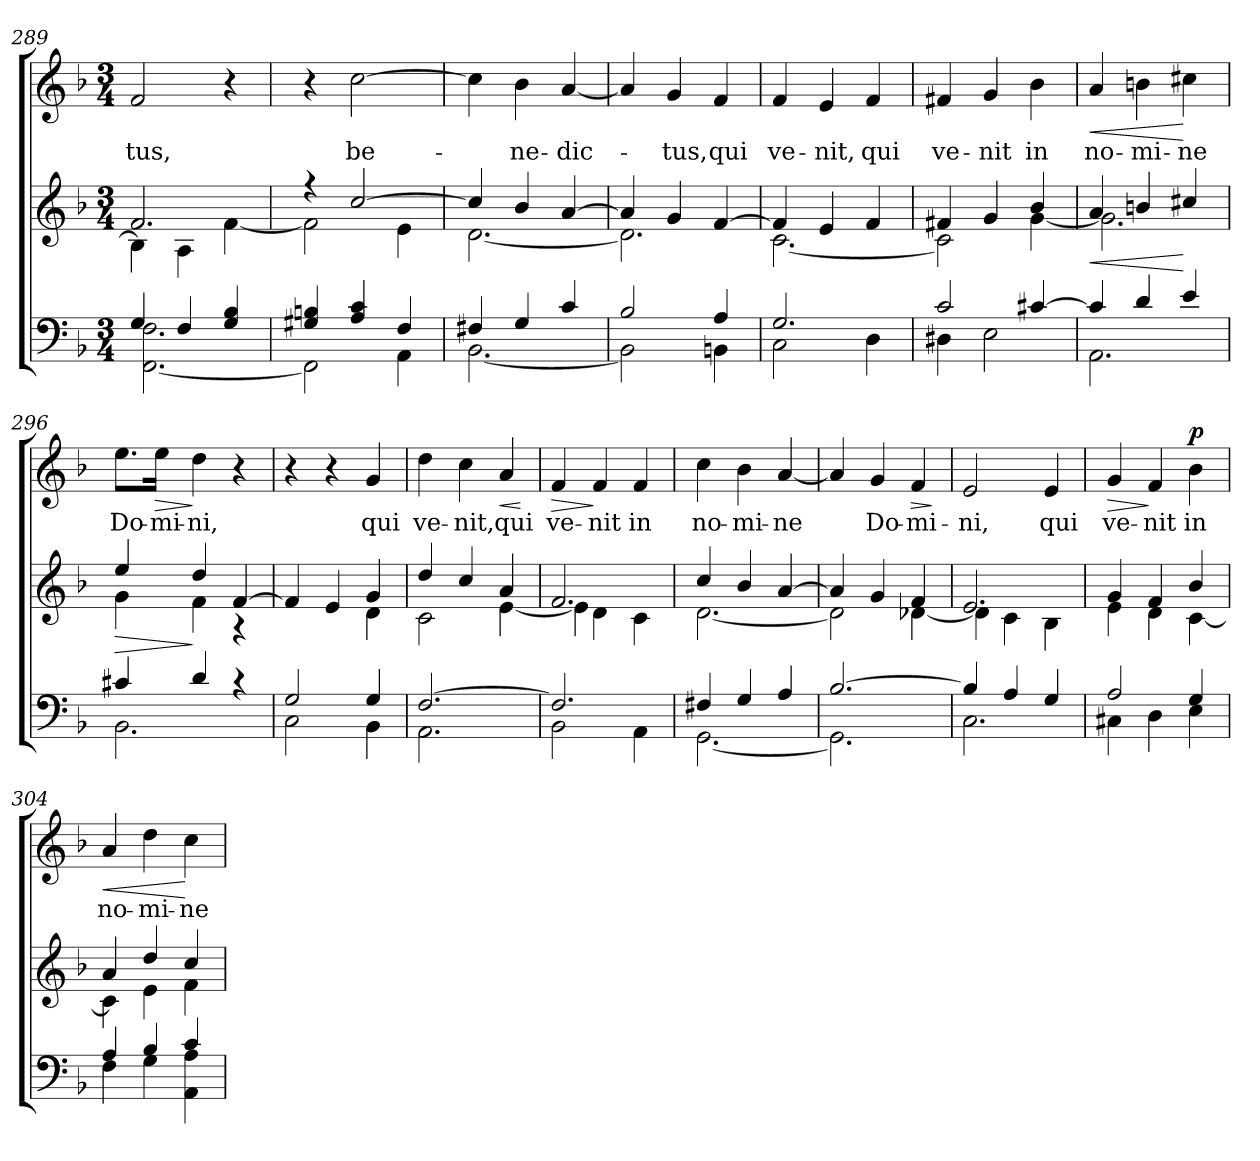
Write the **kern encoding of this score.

**kern	**kern	**dynam	**kern	**text	**dynam
*part2	*part2	*part2	*part1	*part1	*part1
*staff3	*staff2	*staff2/3	*staff1	*staff1	*staff1
*clefF4	*clefG2	*	*clefG2	*	*
*k[b-]	*k[b-]	*	*k[b-]	*	*
*F:	*F:	*	*F:	*	*
*M3/4	*M3/4	*	*M3/4	*	*
=289	=289	=289	=289	=289	=289
*^	*^	*	*	*	*
!	!	!	!	!	!	!LO:LY:b	!
4G/	[<2.FF\ 2.F\	2.f/	4B-\]	.	2f/	-tus,	.
4F/	.	.	4A\	.	.	.	.
4G/ 4B-/	.	.	[<4f\	.	4r	.	.
=290	=290	=290	=290	=290	=290	=290	=290
4G#X/ 4Bn/	2FF\]	4ree	2f\]	.	4r	.	.
!	!	!	!	!	!	!LO:LY:b	!
4A/ 4c/	.	[>2cc/	.	.	[2cc\	be-	.
4F/	4AA\	.	4e\	.	.	.	.
=291	=291	=291	=291	=291	=291	=291	=291
4F#X/	[<2.BB-\	4cc/]	[<2.d\	.	4cc\]	.	.
!	!	!	!	!	!	!LO:LY:b	!
4G/	.	4b-/	.	.	4b-\	-ne-	.
!	!	!	!	!	!	!LO:LY:b	!
4c/	.	[>4a/	.	.	[4a/	-dic-	.
=292	=292	=292	=292	=292	=292	=292	=292
2B-/	2BB-\]	4a/]	2.d\]	.	4a/]	.	.
!	!	!	!	!	!	!LO:LY:b	!
.	.	4g/	.	.	4g/	-tus,	.
!	!	!	!	!	!	!LO:LY:b	!
4A/	4BBn\	[>4f/	.	.	4f/	qui	.
=293	=293	=293	=293	=293	=293	=293	=293
!	!	!	!	!	!	!LO:LY:b	!
2.G/	2C\	4f/]	[<2.c\	.	4f/	ve-	.
!	!	!	!	!	!	!LO:LY:b	!
.	.	4e/	.	.	4e/	-nit,	.
!	!	!	!	!	!	!LO:LY:b	!
.	4D\	4f/	.	.	4f/	qui	.
!!LO:PB:g=z
=294	=294	=294	=294	=294	=294	=294	=294
!	!	!	!	!	!	!LO:LY:b	!
2c/	4D#X\	4f#X/	2c\]	.	4f#X/	ve-	.
!	!	!	!	!	!	!LO:LY:b	!
.	2E\	4g/	.	.	4g/	-nit	.
!	!	!	!	!	!	!LO:LY:b	!
[>4c#X/	.	4b-/	[<4g\	.	4b-\	in	.
=295	=295	=295	=295	=295	=295	=295	=295
!	!	!	!	!LO:HP:b	!	!LO:LY:b	!LO:HP:b
4c#/]	2.AA\	4a/	2.g\]	<	4a/	no-	<
!	!	!	!	!	!	!LO:LY:b	!
4d/	.	4bn/	.	.	4bn\	-mi-	.
!	!	!	!	!	!	!LO:LY:b	!
4e/	.	4cc#X/	.	[	4cc#X\	-ne	[
=296	=296	=296	=296	=296	=296	=296	=296
!	!	!	!	!LO:HP:b	!	!LO:LY:b	!
4c#X/	2.BB-\	4ee/	4g\	>	8.ee\L	Do-	.
!	!	!	!	!	!	!LO:LY:b	!LO:HP:b
.	.	.	.	.	16ee\Jk	-mi-	>
!	!	!	!	!	!	!LO:LY:b	!
4d/	.	4dd/	4f\	]	4dd\	-ni,	]
4rc	.	[>4f/	4rA	.	4r	.	.
=297	=297	=297	=297	=297	=297	=297	=297
2G/	2C\	4f/]	2ryy	.	4r	.	.
.	.	4e/	.	.	4r	.	.
!	!	!	!	!	!	!LO:LY:b	!
4G/	4BB-\	4g/	4d\	.	4g/	qui	.
=298	=298	=298	=298	=298	=298	=298	=298
!	!	!	!	!	!	!LO:LY:b	!
[>2.F/	2.AA\	4dd/	2c\	.	4dd\	ve-	.
!	!	!	!	!	!	!LO:LY:b	!
.	.	4cc/	.	.	4cc\	-nit,	.
!	!	!	!	!	!	!LO:LY:b	!LO:HP:b
.	.	4a/	[<4e\	.	4a/	qui	<
*v	*v	*	*	*	*	*	*
*	*v	*v	*	*	*	*
.	.	.	.	.	[
=299	=299	=299	=299	=299	=299
*^	*^	*	*	*	*
!	!	!	!	!	!	!LO:LY:b	!LO:HP:b
2.F/]	2BB-\	2.f/	4e\]	.	4f/	ve-	>
!	!	!	!	!	!	!LO:LY:b	!
.	.	.	4d\	.	4f/	-nit	]
!	!	!	!	!	!	!LO:LY:b	!
.	4AA\	.	4c\	.	4f/	in	.
=300	=300	=300	=300	=300	=300	=300	=300
!	!	!	!	!	!	!LO:LY:b	!
4F#X/	[<2.GG\	4cc/	[<2.d\	.	4cc\	no-	.
!	!	!	!	!	!	!LO:LY:b	!
4G/	.	4b-/	.	.	4b-\	-mi-	.
!	!	!	!	!	!	!LO:LY:b	!
4A/	.	[>4a/	.	.	[4a/	-ne	.
!!LO:LB:g=z
=301	=301	=301	=301	=301	=301	=301	=301
[>2.B-/	2.GG\]	4a/]	2d\]	.	4a/]	.	.
!	!	!	!	!	!	!LO:LY:b	!
.	.	4g/	.	.	4g/	Do-	.
!	!	!	!	!	!	!LO:LY:b	!LO:HP:b
.	.	4f/	[<4d-X\	.	4f/	-mi-	>
*v	*v	*	*	*	*	*	*
*	*v	*v	*	*	*	*
.	.	.	.	.	]
=302	=302	=302	=302	=302	=302
*^	*^	*	*	*	*
!	!	!	!	!	!	!LO:LY:b	!
4B-/]	2.C\	2.e/	4d-\]	.	2e/	-ni,	.
4A/	.	.	4c\	.	.	.	.
!	!	!	!	!	!	!LO:LY:b	!
4G/	.	.	4B-\	.	4e/	qui	.
=303	=303	=303	=303	=303	=303	=303	=303
!	!	!	!	!	!	!LO:LY:b	!LO:HP:b
2A/	4C#X\	4g/	4e\	.	4g/	ve-	>
!	!	!	!	!	!	!LO:LY:b	!
.	4D\	4f/	4d\	.	4f/	-nit	]
!	!	!	!	!	!	!LO:LY:b	!LO:DY:a
4G/	4E\	4b-/	[<4c\	.	4b-\	in	p
=304	=304	=304	=304	=304	=304	=304	=304
!	!	!	!	!	!	!LO:LY:b	!LO:HP:b
4A/	4F\	4a/	4c\]	.	4a/	no-	<
!	!	!	!	!	!	!LO:LY:b	!
4B-/	4G\	4dd/	4e\	.	4dd\	-mi-	.
!	!	!	!	!	!	!LO:LY:b	!
4c/	4AA\ 4A\	4cc/	4f\	.	4cc\	-ne	[
*v	*v	*	*	*	*	*	*
*	*v	*v	*	*	*	*
=	=	=	=	=	=
*-	*-	*-	*-	*-	*-
